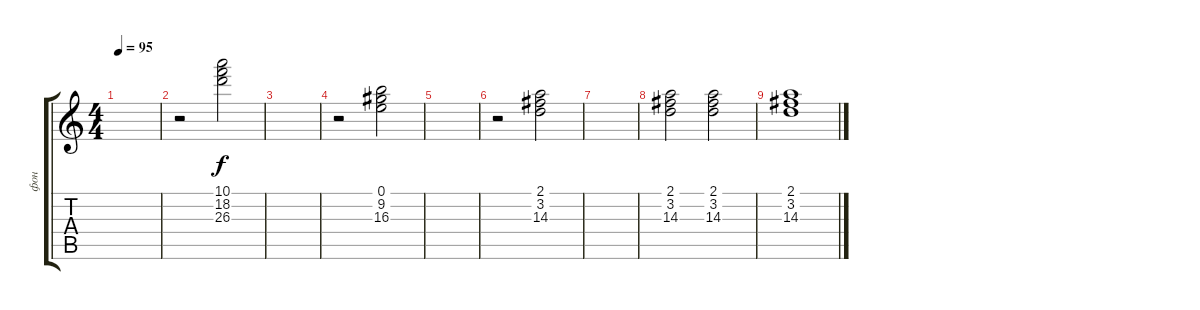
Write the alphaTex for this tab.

\track ("фон" "фон") {instrument electricguitarclean}
\staff {score tabs}
\tuning (E4 B3 G3 D3 A2 E2) {hide}
\ts (4 4)
\tempo 95
\clef g2
\ks c
|
r.2 (10.1 18.2 26.3).2 |
|
r.2 (0.1 9.2 16.3).2 |
|
r.2 (2.1 3.2 14.3).2 |
|
(2.1 3.2 14.3).2 (2.1 3.2 14.3).2 |
(2.1 3.2 14.3).1
